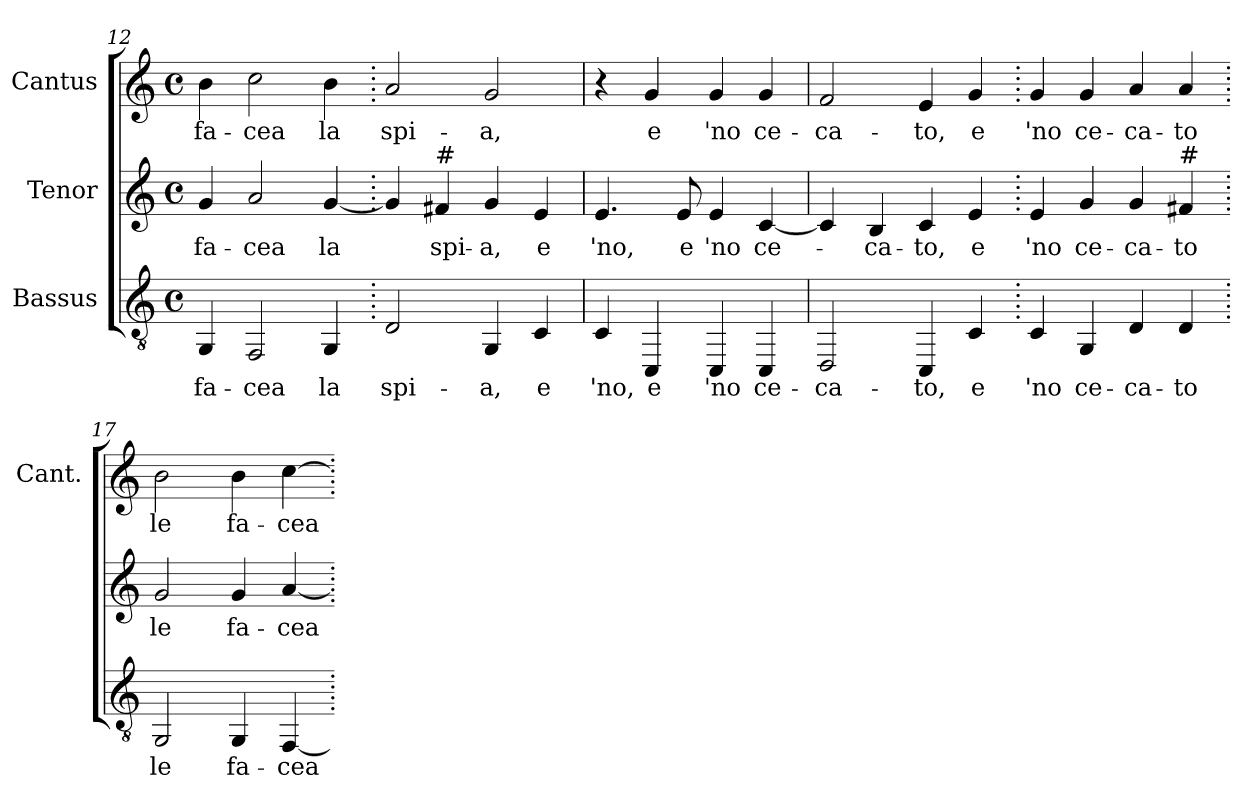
**kern	**text	**kern	**text	**kern	**text
*part3	*part3	*part2	*part2	*part1	*part1
*staff3	*staff3	*staff2	*staff2	*staff1	*staff1
*I"Bassus	*	*I"Tenor	*	*I"Cantus	*
*	*	*	*	*I'Cant.	*
*clefGv2	*	*clefG2	*	*clefG2	*
*k[]	*	*k[]	*	*k[]	*
*C:	*	*C:	*	*C:	*
*M4/4	*	*M4/4	*	*M4/4	*
*met(c)	*	*met(c)	*	*met(c)	*
=12	=12	=12	=12	=12	=12
!	!LO:LY:b:color=#000000	!	!	!	!
!	!	!	!LO:LY:b:color=#000000	!	!
!	!	!	!	!	!LO:LY:b:color=#000000
4GGi/	fa-	4gi/	fa-	4bi\	fa-
!	!LO:LY:b:color=#000000	!	!	!	!
!	!	!	!LO:LY:b:color=#000000	!	!
!	!	!	!	!	!LO:LY:b:color=#000000
2FFi/	-cea	2ai/	-cea	2cci\	-cea
!	!LO:LY:b:color=#000000	!	!	!	!
!	!	!	!LO:LY:b:color=#000000	!	!
!	!	!	!	!	!LO:LY:b:color=#000000
4GGi/	la	[<4gi/	la	4bi\	la
!!LO:LB:g=z
=13.	=13.	=13.	=13.	=13.	=13.
!	!LO:LY:b:color=#000000	!	!	!	!
!	!	!	!	!	!LO:LY:b:color=#000000
2Di/	spi-	4gi/]	.	2ai/	spi-
!	!	!LO:TX:a:t=#	!	!	!
!	!	!	!LO:LY:b:color=#000000	!	!
.	.	4f#i/	spi-	.	.
!	!LO:LY:b:color=#000000	!	!	!	!
!	!	!	!LO:LY:b:color=#000000	!	!
!	!	!	!	!	!LO:LY:b:color=#000000
4GGi/	-a,	4gi/	-a,	2gi/	-a,
!	!LO:LY:b:color=#000000	!	!	!	!
!	!	!	!LO:LY:b:color=#000000	!	!
4Ci/	e	4ei/	e	.	.
=14	=14	=14	=14	=14	=14
!	!LO:LY:b:color=#000000	!	!	!	!
!	!	!	!LO:LY:b:color=#000000	!	!
4Ci/	'no,	4.ei/	'no,	4r	.
!	!LO:LY:b:color=#000000	!	!	!	!
!	!	!	!	!	!LO:LY:b:color=#000000
4CCi/	e	.	.	4gi/	e
!	!	!	!LO:LY:b:color=#000000	!	!
.	.	8ei/	e	.	.
!	!LO:LY:b:color=#000000	!	!	!	!
!	!	!	!LO:LY:b:color=#000000	!	!
!	!	!	!	!	!LO:LY:b:color=#000000
4CCi/	'no	4ei/	'no	4gi/	'no
!	!LO:LY:b:color=#000000	!	!	!	!
!	!	!	!LO:LY:b:color=#000000	!	!
!	!	!	!	!	!LO:LY:b:color=#000000
4CCi/	ce-	[<4ci/	ce-	4gi/	ce-
=15	=15	=15	=15	=15	=15
!	!LO:LY:b:color=#000000	!	!	!	!
!	!	!	!	!	!LO:LY:b:color=#000000
2DDi/	-ca-	4ci/]	.	2fi/	-ca-
!	!	!	!LO:LY:b:color=#000000	!	!
.	.	4Bi/	-ca-	.	.
!	!LO:LY:b:color=#000000	!	!	!	!
!	!	!	!LO:LY:b:color=#000000	!	!
!	!	!	!	!	!LO:LY:b:color=#000000
4CCi/	-to,	4ci/	-to,	4ei/	-to,
!	!LO:LY:b:color=#000000	!	!	!	!
!	!	!	!LO:LY:b:color=#000000	!	!
!	!	!	!	!	!LO:LY:b:color=#000000
4Ci/	e	4ei/	e	4gi/	e
=16.	=16.	=16.	=16.	=16.	=16.
!	!LO:LY:b:color=#000000	!	!	!	!
!	!	!	!LO:LY:b:color=#000000	!	!
!	!	!	!	!	!LO:LY:b:color=#000000
4Ci/	'no	4ei/	'no	4gi/	'no
!	!LO:LY:b:color=#000000	!	!	!	!
!	!	!	!LO:LY:b:color=#000000	!	!
!	!	!	!	!	!LO:LY:b:color=#000000
4GGi/	ce-	4gi/	ce-	4gi/	ce-
!	!LO:LY:b:color=#000000	!	!	!	!
!	!	!	!LO:LY:b:color=#000000	!	!
!	!	!	!	!	!LO:LY:b:color=#000000
4Di/	-ca-	4gi/	-ca-	4ai/	-ca-
!	!LO:LY:b:color=#000000	!	!	!	!
!	!	!	!LO:LY:b:color=#000000	!	!
!	!	!LO:TX:a:t=#	!	!	!
!	!	!	!	!	!LO:LY:b:color=#000000
4Di/	-to	4f#i/	-to	4ai/	-to
=17.	=17.	=17.	=17.	=17.	=17.
!	!LO:LY:b:color=#000000	!	!	!	!
!	!	!	!LO:LY:b:color=#000000	!	!
!	!	!	!	!	!LO:LY:b:color=#000000
2GGi/	le	2gi/	le	2bi\	le
!	!LO:LY:b:color=#000000	!	!	!	!
!	!	!	!LO:LY:b:color=#000000	!	!
!	!	!	!	!	!LO:LY:b:color=#000000
4GGi/	fa-	4gi/	fa-	4bi\	fa-
!	!LO:LY:b:color=#000000	!	!	!	!
!	!	!	!LO:LY:b:color=#000000	!	!
!	!	!	!	!	!LO:LY:b:color=#000000
[<4FFi/	-cea	[<4ai/	-cea	[>4cci\	-cea
=.	=.	=.	=.	=.	=.
*-	*-	*-	*-	*-	*-
